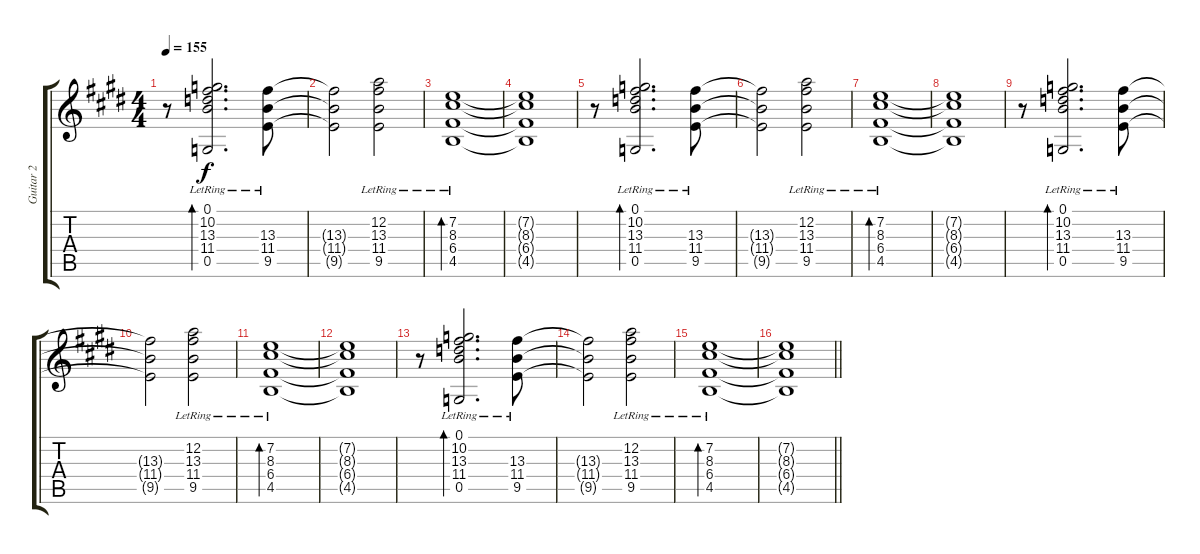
\track ("Guitar 2" "Guitar 2") {instrument electricguitarclean}
\staff {score tabs}
\tuning (D4 A3 F3 C3 G2 C2) {hide}
\ts (4 4)
\tempo 155
\clef g2
\ks e
r.8{dy f instrument electricguitarclean} (0.1{lr} 10.2{lr} 13.3{lr} 11.4{lr} 0.5{lr}).2{d bd 30} (13.3{lr} 11.4{lr} 9.5{lr}).8 |
(13.3{t} 11.4{t} 9.5{t}).2 (12.2{lr} 13.3{lr} 11.4{lr} 9.5{lr}).2 |
(7.2{lr} 8.3{lr} 6.4{lr} 4.5{lr}).1{bd 30} |
(7.2{t} 8.3{t} 6.4{t} 4.5{t}).1 |
r.8 (0.1{lr} 10.2{lr} 13.3{lr} 11.4{lr} 0.5{lr}).2{d bd 30} (13.3{lr} 11.4{lr} 9.5{lr}).8 |
(13.3{t} 11.4{t} 9.5{t}).2 (12.2{lr} 13.3{lr} 11.4{lr} 9.5{lr}).2 |
(7.2{lr} 8.3{lr} 6.4{lr} 4.5{lr}).1{bd 30} |
(7.2{t} 8.3{t} 6.4{t} 4.5{t}).1 |
r.8 (0.1{lr} 10.2{lr} 13.3{lr} 11.4{lr} 0.5{lr}).2{d bd 30} (13.3{lr} 11.4{lr} 9.5{lr}).8 |
(13.3{t} 11.4{t} 9.5{t}).2 (12.2{lr} 13.3{lr} 11.4{lr} 9.5{lr}).2 |
(7.2{lr} 8.3{lr} 6.4{lr} 4.5{lr}).1{bd 30} |
(7.2{t} 8.3{t} 6.4{t} 4.5{t}).1 |
r.8 (0.1{lr} 10.2{lr} 13.3{lr} 11.4{lr} 0.5{lr}).2{d bd 30} (13.3{lr} 11.4{lr} 9.5{lr}).8 |
(13.3{t} 11.4{t} 9.5{t}).2 (12.2{lr} 13.3{lr} 11.4{lr} 9.5{lr}).2 |
(7.2{lr} 8.3{lr} 6.4{lr} 4.5{lr}).1{bd 30} |
\barLineRight lightlight
(7.2{t} 8.3{t} 6.4{t} 4.5{t}).1
